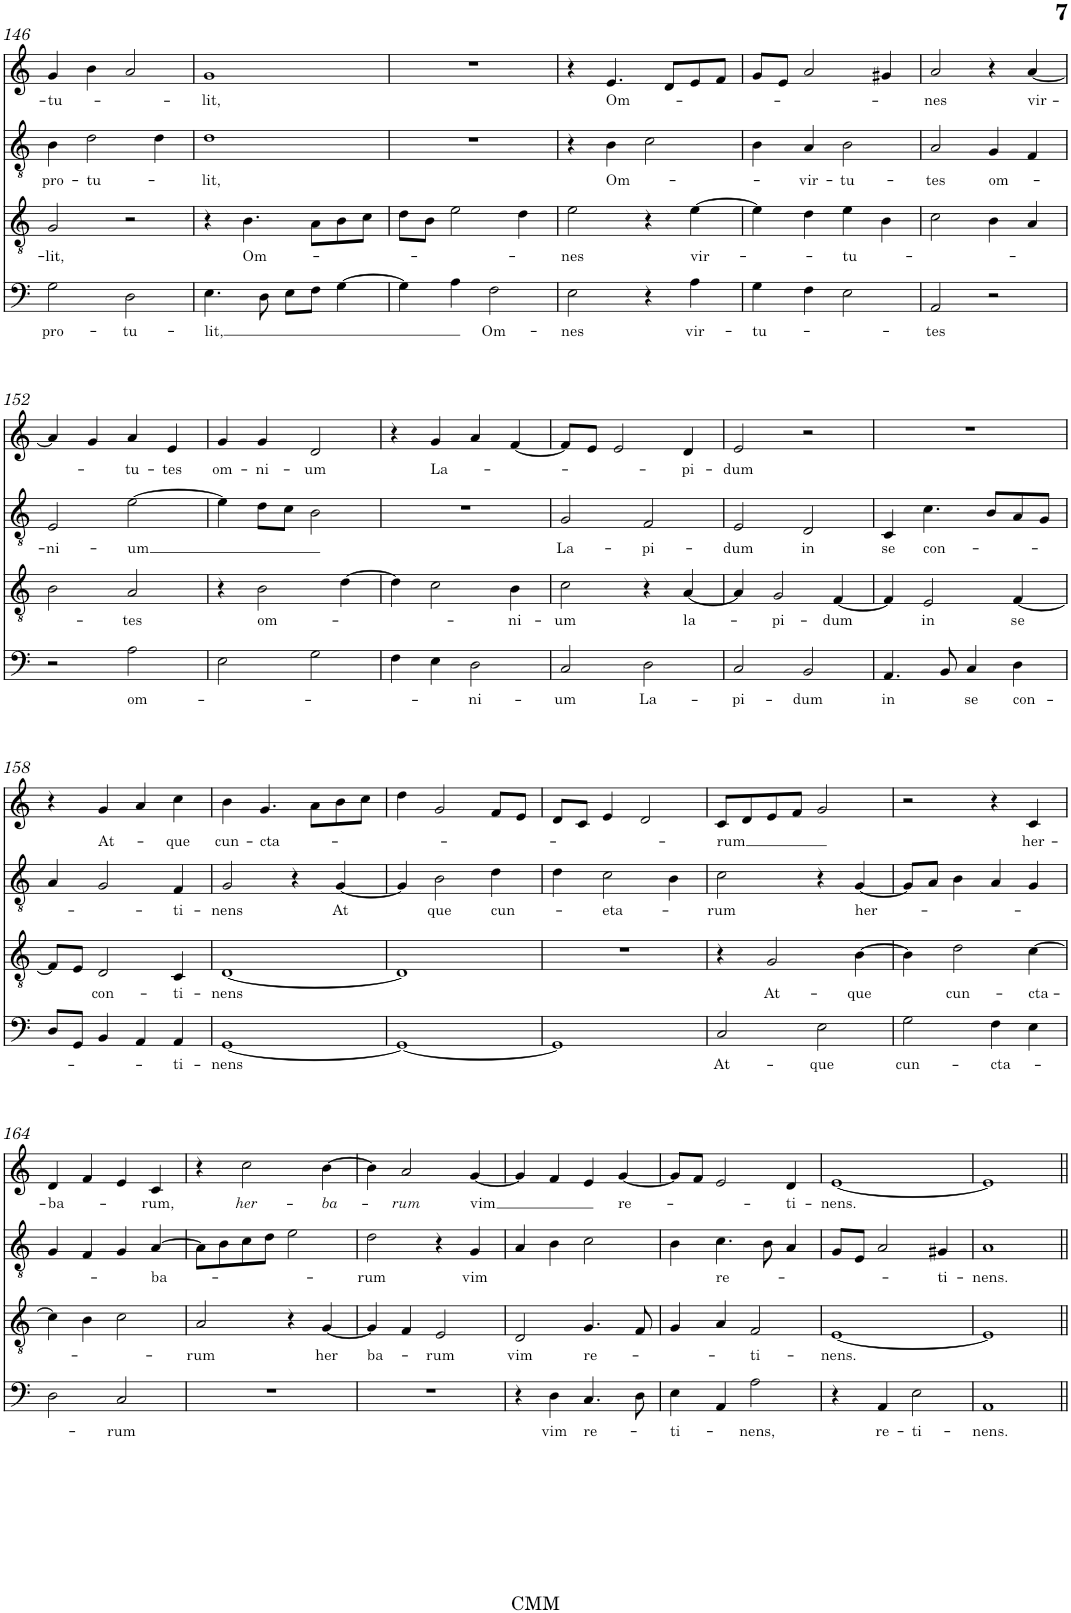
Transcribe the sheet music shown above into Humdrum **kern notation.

**kern	**text	**kern	**text	**kern	**text	**kern	**text
*part4	*part4	*part3	*part3	*part2	*part2	*part1	*part1
*staff4	*staff4	*staff3	*staff3	*staff2	*staff2	*staff1	*staff1
*I"Piano	*	*I"Piano	*	*I"Piano	*	*I"Piano	*
*I'Pno	*	*I'Pno	*	*I'Pno	*	*I'Pno	*
!!LO:PB:g=z
*clefF4	*	*clefGv2	*	*clefGv2	*	*clefG2	*
*k[]	*	*k[]	*	*k[]	*	*k[]	*
*M2/2	*	*M2/2	*	*M2/2	*	*M2/2	*
*met(c|)	*	*met(c|)	*	*met(c|)	*	*met(c|)	*
=146	=146	=146	=146	=146	=146	=146	=146
!	!LO:LY:b	!	!LO:LY:b	!	!LO:LY:b	!	!LO:LY:b
2G\	pro-	2G/	-lit,	4B\	pro-	4g/	-tu-
!	!	!	!	!	!LO:LY:b	!	!
.	.	.	.	2d\	-tu-	4b\	.
!	!LO:LY:b	!	!	!	!	!	!
2D\	-tu-	2r	.	.	.	2a/	.
.	.	.	.	4d\	.	.	.
=147	=147	=147	=147	=147	=147	=147	=147
!	!LO:LY:b	!	!	!	!LO:LY:b	!	!LO:LY:b
4.E\	-lit,	4r	.	1d	-lit,	1g	-lit,
!	!	!	!LO:LY:b	!	!	!	!
.	.	4.B\	Om-	.	.	.	.
8D\	.	.	.	.	.	.	.
8E\L	.	.	.	.	.	.	.
8F\J	.	8A\L	.	.	.	.	.
[4G\	.	8B\	.	.	.	.	.
.	.	8c\J	.	.	.	.	.
=148	=148	=148	=148	=148	=148	=148	=148
4G\]	.	8d\L	.	1r	.	1r	.
.	.	8B\J	.	.	.	.	.
4A\	.	2e\	.	.	.	.	.
!	!LO:LY:b	!	!	!	!	!	!
2F\	Om-	.	.	.	.	.	.
.	.	4d\	.	.	.	.	.
=149	=149	=149	=149	=149	=149	=149	=149
!	!LO:LY:b	!	!LO:LY:b	!	!	!	!
2E\	-nes	2e\	-nes	4r	.	4r	.
!	!	!	!	!	!LO:LY:b	!	!LO:LY:b
.	.	.	.	4B\	Om-	4.e/	Om-
4r	.	4r	.	2c\	.	.	.
.	.	.	.	.	.	8d/L	.
!	!LO:LY:b	!	!LO:LY:b	!	!	!	!
4A\	vir-	[4e\	vir-	.	.	8e/	.
.	.	.	.	.	.	8f/J	.
=150	=150	=150	=150	=150	=150	=150	=150
!	!LO:LY:b	!	!	!	!	!	!
4G\	-tu-	4e\]	.	4B\	.	8g/L	.
.	.	.	.	.	.	8e/J	.
!	!	!	!	!	!LO:LY:b	!	!
4F\	.	4d\	.	4A/	-vir-	2a/	.
!	!	!	!LO:LY:b	!	!LO:LY:b	!	!
2E\	.	4e\	-tu-	2B\	-tu-	.	.
.	.	4B\	.	.	.	4g#X/	.
=151	=151	=151	=151	=151	=151	=151	=151
!	!LO:LY:b	!	!	!	!LO:LY:b	!	!LO:LY:b
2AA/	-tes	2c\	.	2A/	-tes	2a/	-nes
!	!	!	!	!	!LO:LY:b	!	!
2r	.	4B\	.	4G/	om-	4r	.
!	!	!	!	!	!	!	!LO:LY:b
.	.	4A/	.	4F/	.	[4a/	vir-
!!LO:LB:g=z
=152	=152	=152	=152	=152	=152	=152	=152
!	!	!	!	!	!LO:LY:b	!	!
2r	.	2B\	.	2E/	-ni-	4a/]	.
.	.	.	.	.	.	4g/	.
!	!LO:LY:b	!	!LO:LY:b	!	!LO:LY:b	!	!LO:LY:b
2A\	om-	2A/	-tes	[2e\	-um	4a/	-tu-
!	!	!	!	!	!	!	!LO:LY:b
.	.	.	.	.	.	4e/	-tes
=153	=153	=153	=153	=153	=153	=153	=153
!	!	!	!	!	!	!	!LO:LY:b
2E\	.	4r	.	4e\]	.	4g/	om-
!	!	!	!LO:LY:b	!	!	!	!LO:LY:b
.	.	2B\	om-	8d\L	.	4g/	-ni-
.	.	.	.	8c\J	.	.	.
!	!	!	!	!	!	!	!LO:LY:b
2G\	.	.	.	2B\	.	2d/	-um
.	.	[4d\	.	.	.	.	.
=154	=154	=154	=154	=154	=154	=154	=154
4F\	.	4d\]	.	1r	.	4r	.
!	!	!	!	!	!	!	!LO:LY:b
4E\	.	2c\	.	.	.	4g/	La-
!	!LO:LY:b	!	!	!	!	!	!
2D\	-ni-	.	.	.	.	4a/	.
!	!	!	!LO:LY:b	!	!	!	!
.	.	4B\	-ni-	.	.	[4f/	.
=155	=155	=155	=155	=155	=155	=155	=155
!	!LO:LY:b	!	!LO:LY:b	!	!LO:LY:b	!	!
2C/	-um	2c\	-um	2G/	La-	8f/L]	.
.	.	.	.	.	.	8e/J	.
.	.	.	.	.	.	2e/	.
!	!LO:LY:b	!	!	!	!LO:LY:b	!	!
2D\	La-	4r	.	2F/	-pi-	.	.
!	!	!	!LO:LY:b	!	!	!	!LO:LY:b
.	.	[4A/	la-	.	.	4d/	-pi-
=156	=156	=156	=156	=156	=156	=156	=156
!	!LO:LY:b	!	!	!	!LO:LY:b	!	!LO:LY:b
2C/	-pi-	4A/]	.	2E/	-dum	2e/	-dum
!	!	!	!LO:LY:b	!	!	!	!
.	.	2G/	-pi-	.	.	.	.
!	!LO:LY:b	!	!	!	!LO:LY:b	!	!
2BB/	-dum	.	.	2D/	in	2r	.
!	!	!	!LO:LY:b	!	!	!	!
.	.	[4F/	-dum	.	.	.	.
=157	=157	=157	=157	=157	=157	=157	=157
!	!LO:LY:b	!	!	!	!LO:LY:b	!	!
4.AA/	in	4F/]	.	4C/	se	1r	.
!	!	!	!LO:LY:b	!	!LO:LY:b	!	!
.	.	2E/	in	4.c\	con-	.	.
8BB/	.	.	.	.	.	.	.
!	!LO:LY:b	!	!	!	!	!	!
4C/	se	.	.	.	.	.	.
.	.	.	.	8B/L	.	.	.
!	!LO:LY:b	!	!LO:LY:b	!	!	!	!
4D\	con-	[4F/	se	8A/	.	.	.
.	.	.	.	8G/J	.	.	.
!!LO:LB:g=z
=158	=158	=158	=158	=158	=158	=158	=158
8D/L	.	8F/L]	.	4A/	.	4r	.
8GG/J	.	8E/J	.	.	.	.	.
!	!	!	!LO:LY:b	!	!	!	!LO:LY:b
4BB/	.	2D/	con-	2G/	.	4g/	At-
4AA/	.	.	.	.	.	4a/	.
!	!LO:LY:b	!	!LO:LY:b	!	!LO:LY:b	!	!LO:LY:b
4AA/	-ti-	4C/	-ti-	4F/	-ti-	4cc\	-que
=159	=159	=159	=159	=159	=159	=159	=159
!	!LO:LY:b	!	!LO:LY:b	!	!LO:LY:b	!	!LO:LY:b
[1GG	-nens	[1D	-nens	2G/	-nens	4b\	cun-
!	!	!	!	!	!	!	!LO:LY:b
.	.	.	.	.	.	4.g/	-cta-
.	.	.	.	4r	.	.	.
.	.	.	.	.	.	8a\L	.
!	!	!	!	!	!LO:LY:b	!	!
.	.	.	.	[4G/	At	8b\	.
.	.	.	.	.	.	8cc\J	.
=160	=160	=160	=160	=160	=160	=160	=160
1GG_	.	1D]	.	4G/]	.	4dd\	.
!	!	!	!	!	!LO:LY:b	!	!
.	.	.	.	2B\	que	2g/	.
!	!	!	!	!	!LO:LY:b	!	!
.	.	.	.	4d\	cun-	8f/L	.
.	.	.	.	.	.	8e/J	.
=161	=161	=161	=161	=161	=161	=161	=161
1GG]	.	1r	.	4d\	.	8d/L	.
.	.	.	.	.	.	8c/J	.
!	!	!	!	!	!LO:LY:b	!	!
.	.	.	.	2c\	-eta-	4e/	.
.	.	.	.	.	.	2d/	.
.	.	.	.	4B\	.	.	.
=162	=162	=162	=162	=162	=162	=162	=162
!	!LO:LY:b	!	!	!	!LO:LY:b	!	!LO:LY:b
2C/	At-	4r	.	2c\	-rum	8c/L	-rum
.	.	.	.	.	.	8d/	.
!	!	!	!LO:LY:b	!	!	!	!
.	.	2G/	At-	.	.	8e/	.
.	.	.	.	.	.	8f/J	.
!	!LO:LY:b	!	!	!	!	!	!
2E\	-que	.	.	4r	.	2g/	.
!	!	!	!LO:LY:b	!	!LO:LY:b	!	!
.	.	[4B\	-que	[4G/	her-	.	.
=163	=163	=163	=163	=163	=163	=163	=163
!	!LO:LY:b	!	!	!	!	!	!
2G\	cun-	4B\]	.	8G/L]	.	2r	.
.	.	.	.	8A/J	.	.	.
!	!	!	!LO:LY:b	!	!	!	!
.	.	2d\	cun-	4B\	.	.	.
!	!LO:LY:b	!	!	!	!	!	!
4F\	-cta-	.	.	4A/	.	4r	.
!	!	!	!LO:LY:b	!	!	!	!LO:LY:b
4E\	.	[4c\	-cta-	4G/	.	4c/	her-
!!LO:LB:g=z
=164	=164	=164	=164	=164	=164	=164	=164
!	!	!	!	!	!	!	!LO:LY:b
2D\	.	4c\]	.	4G/	.	4d/	-ba-
.	.	4B\	.	4F/	.	4f/	.
!	!LO:LY:b	!	!	!	!	!	!
2C/	-rum	2c\	.	4G/	.	4e/	.
!	!	!	!	!	!LO:LY:b	!	!LO:LY:b
.	.	.	.	[4A/	-ba-	4c/	-rum,
=165	=165	=165	=165	=165	=165	=165	=165
!	!	!	!LO:LY:b	!	!	!	!
1r	.	2A/	-rum	8A\L]	.	4r	.
.	.	.	.	8B\	.	.	.
!	!	!	!	!	!	!	!LO:LY:b
.	.	.	.	8c\	.	2cc\	her-
.	.	.	.	8d\J	.	.	.
.	.	4r	.	2e\	.	.	.
!	!	!	!LO:LY:b	!	!	!	!LO:LY:b
.	.	[4G/	her	.	.	[4b\	-ba-
=166	=166	=166	=166	=166	=166	=166	=166
!	!	!	!LO:LY:b	!	!LO:LY:b	!	!
1r	.	4G/]	ba-	2d\	-rum	4b\]	.
!	!	!	!	!	!	!	!LO:LY:b
.	.	4F/	.	.	.	2a/	-rum
!	!	!	!LO:LY:b	!	!	!	!
.	.	2E/	-rum	4r	.	.	.
!	!	!	!	!	!LO:LY:b	!	!LO:LY:b
.	.	.	.	4G/	vim	[4g/	vim
=167	=167	=167	=167	=167	=167	=167	=167
!	!	!	!LO:LY:b	!	!	!	!
4r	.	2D/	vim	4A/	.	4g/]	.
!	!LO:LY:b	!	!	!	!	!	!
4D\	vim	.	.	4B\	.	4f/	.
!	!LO:LY:b	!	!LO:LY:b	!	!	!	!
4.C/	re-	4.G/	re-	2c\	.	4e/	.
!	!	!	!	!	!	!	!LO:LY:b
.	.	.	.	.	.	[4g/	re-
8D\	.	8F/	.	.	.	.	.
=168	=168	=168	=168	=168	=168	=168	=168
!	!LO:LY:b	!	!	!	!	!	!
4E\	-ti-	4G/	.	4B\	.	8g/L]	.
.	.	.	.	.	.	8f/J	.
!	!	!	!	!	!LO:LY:b	!	!
4AA/	.	4A/	.	4.c\	re-	2e/	.
!	!LO:LY:b	!	!LO:LY:b	!	!	!	!
2A\	-nens,	2F/	-ti-	.	.	.	.
.	.	.	.	8B\	.	.	.
!	!	!	!	!	!	!	!LO:LY:b
.	.	.	.	4A/	.	4d/	-ti-
=169	=169	=169	=169	=169	=169	=169	=169
!	!	!	!LO:LY:b	!	!	!	!LO:LY:b
4r	.	[1E	-nens.	8G/L	.	[1e	-nens.
.	.	.	.	8E/J	.	.	.
!	!LO:LY:b	!	!	!	!	!	!
4AA/	re-	.	.	2A/	.	.	.
!	!LO:LY:b	!	!	!	!	!	!
2E\	-ti-	.	.	.	.	.	.
!	!	!	!	!	!LO:LY:b	!	!
.	.	.	.	4G#X/	-ti-	.	.
=170	=170	=170	=170	=170	=170	=170	=170
!	!LO:LY:b	!	!	!	!LO:LY:b	!	!
1AA	-nens.	1E]	.	1A	-nens.	1e]	.
=||	=||	=||	=||	=||	=||	=||	=||
*-	*-	*-	*-	*-	*-	*-	*-
